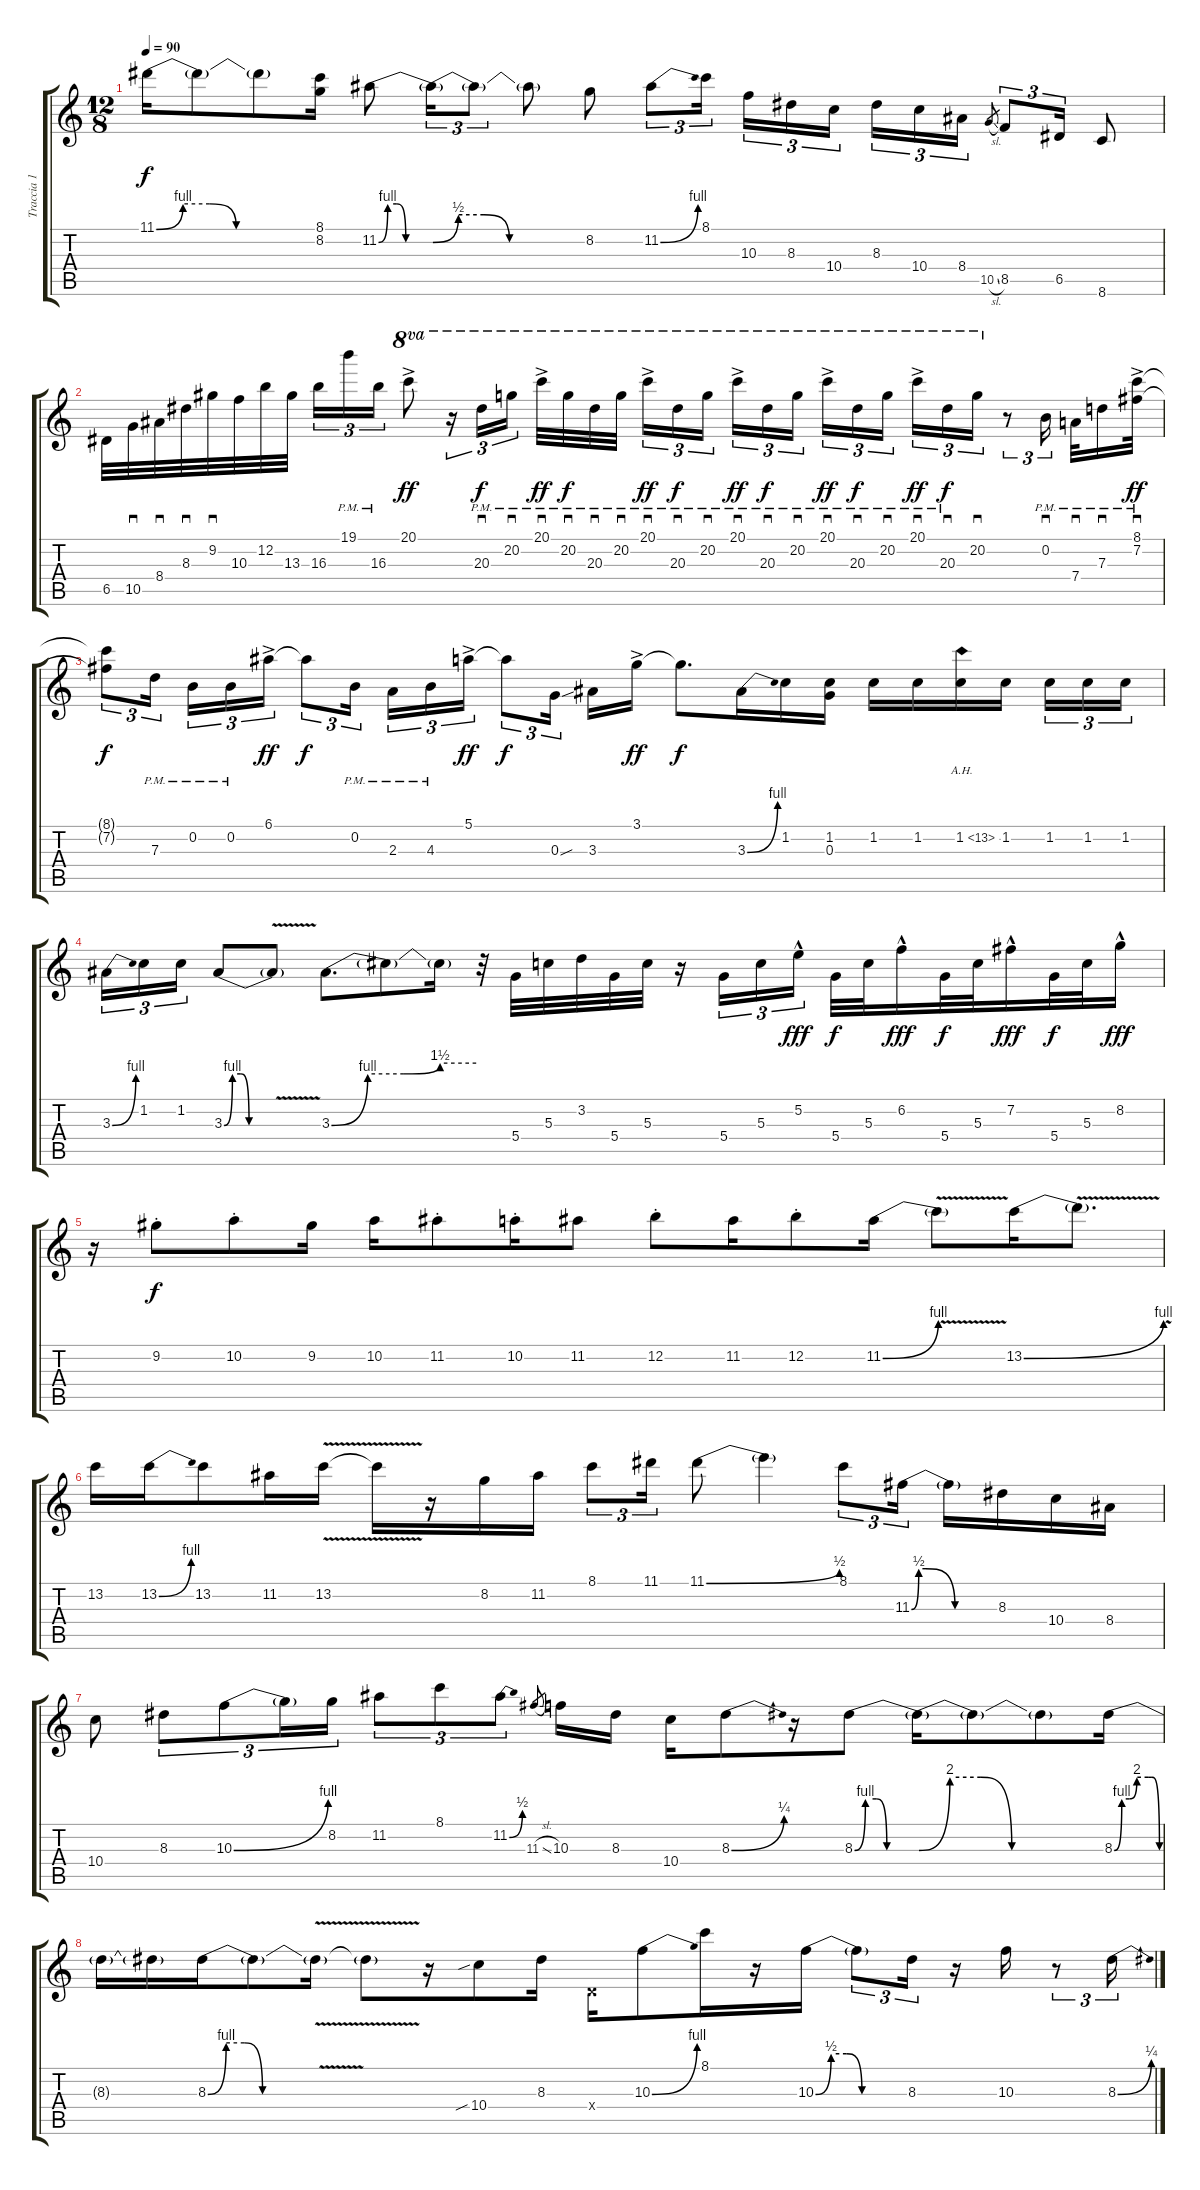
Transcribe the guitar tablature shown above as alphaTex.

\track ("Traccia 1" "Traccia 1") {instrument overdrivenguitar}
\staff {score tabs}
\tuning (E4 B3 G3 D3 A2 E2) {hide}
\ts (12 8)
\tempo 90
\clef g2
\ks c
11.1{be (custom 0 0 10 4 20 4 30 0 60 0)}.16{dy f} 11.1{t}.8 11.1{t}.8 (8.1 8.2).16 11.2{be (custom 0 0 10 4 20 4 30 0 60 0)}.8 11.2{be (custom 0 0 10 2 20 2 30 0 60 0) t}.16{tu (3 2)} 11.2{t}.8{tu (3 2)} 11.2{t}.8 8.2.8 11.2{be (bend 0 0 60 4)}.8{tu (3 2)} 8.1.16{tu (3 2) beam splitsecondary} 10.3.16{tu (3 2)} 8.3.16{tu (3 2)} 10.4.16{tu (3 2)} 8.3.16{tu (3 2)} 10.4.16{tu (3 2)} 8.4.16{tu (3 2)} 10.5{sl}.8{gr} 8.5.8{tu (3 2)} 6.5.16{tu (3 2)} 8.6.8 |
6.5.32 10.5.32{sd} 8.4.32{sd} 8.3.32{sd} 9.2.32{sd} 10.3.32 12.2.32 13.3.32{beam splitsecondary} 16.3.16{tu (3 2)} 19.1{pm}.16{tu (3 2)} 16.3{pm}.16{tu (3 2)} 20.1{ac}.8{ot 8va dy ff} r.16{tu (3 2) ot 8va} 20.3{pm}.16{sd tu (3 2) ot 8va dy f} 20.2{pm}.16{sd tu (3 2) ot 8va beam splitsecondary} 20.1{ac pm}.32{sd ot 8va dy ff} 20.2{pm}.32{sd ot 8va dy f} 20.3{pm}.32{sd ot 8va} 20.2{pm}.32{sd ot 8va} 20.1{ac pm}.16{sd tu (3 2) ot 8va dy ff} 20.3{pm}.16{sd tu (3 2) ot 8va dy f} 20.2{pm}.16{sd tu (3 2) ot 8va beam splitsecondary} 20.1{ac pm}.16{sd tu (3 2) ot 8va dy ff} 20.3{pm}.16{sd tu (3 2) ot 8va dy f} 20.2{pm}.16{sd tu (3 2) ot 8va beam splitsecondary} 20.1{ac pm}.16{sd tu (3 2) ot 8va dy ff} 20.3{pm}.16{sd tu (3 2) ot 8va dy f} 20.2{pm}.16{sd tu (3 2) ot 8va} 20.1{ac pm}.16{sd tu (3 2) ot 8va dy ff} 20.3{pm}.16{sd tu (3 2) ot 8va dy f} 20.2.16{sd tu (3 2) ot 8va} r.8{tu (3 2)} 0.2{pm}.16{sd tu (3 2) beam splitsecondary} 7.4{pm}.32{sd} 7.3{pm}.16{sd} (8.1{ac pm} 7.2{ac pm}).32{sd dy ff} |
(8.1{t} 7.2{t}).8{tu (3 2) dy f} 7.3{pm}.16{tu (3 2) beam splitsecondary} 0.2{pm}.16{tu (3 2)} 0.2{pm}.16{tu (3 2)} 6.1{ac}.16{tu (3 2) dy ff} 6.1{t}.8{tu (3 2) dy f} 0.2{pm}.16{tu (3 2)} 2.3{pm}.16{tu (3 2)} 4.3{pm}.16{tu (3 2)} 5.1{ac}.16{tu (3 2) dy ff} 5.1{t}.8{tu (3 2) dy f} 0.3{sou}.16{tu (3 2) beam splitsecondary} 3.3.16 3.1{ac}.16{dy ff} 3.1{t}.8{d dy f} 3.3{be (bend 0 0 60 4)}.16 1.2.16 (1.2 0.3).16 1.2.16 1.2.16 1.2{ah 12}.16 1.2.16{beam splitsecondary} 1.2.16{tu (3 2)} 1.2.16{tu (3 2)} 1.2.16{tu (3 2)} |
3.3{be (bend 0 0 60 4)}.16{tu (3 2)} 1.2.16{tu (3 2)} 1.2.16{tu (3 2)} 3.3{be (custom 0 0 10 4 20 4 30 0 60 0)}.8 3.3{v t}.8 3.3{be (custom 0 0 15 4 30 4 45 6 60 6)}.8{d} 3.3{t}.8 3.3{t}.16 r.32 5.4.32 5.3.32 3.2.32 5.4.32 5.3.32 r.16 5.4.16{tu (3 2)} 5.3.16{tu (3 2)} 5.2{hac}.16{tu (3 2) dy fff} 5.4.32{dy f} 5.3.32 6.2{hac}.16{dy fff} 5.4.32{dy f} 5.3.32 7.2{hac}.16{dy fff} 5.4.32{dy f} 5.3.32 8.2{hac}.16{dy fff} |
r.16 9.2{st}.8{dy f} 10.2{st}.8 9.2.16 10.2.16 11.2{st}.8 10.2{st}.16 11.2.8 12.2{st}.8 11.2.16 12.2{st}.8 11.2{be (bend 0 0 60 4)}.16 11.2{v t}.8 13.2{be (bend 0 0 60 4)}.16 13.2{v t}.8{d} |
13.2.16 13.2{be (bend 0 0 60 4)}.16 13.2.8 11.2.16 13.2{v}.16 13.2{t}.16 r.16 8.2.16 11.2.16 8.1.8{tu (3 2)} 11.1.16{tu (3 2)} 11.1{be (bend 0 0 60 2)}.8 11.1{t}.4 8.1.8{tu (3 2)} 11.3{be (custom 0 0 5 2 10 2 30 0 60 0)}.16{tu (3 2) beam splitsecondary} 11.3{t}.16 8.3.16 10.4.16 8.4.16 |
10.4.8 8.3.8{tu (3 2)} 10.3{be (bend 0 0 60 4)}.8{tu (3 2)} 10.3{t}.16{tu (3 2)} 8.2.16{tu (3 2)} 11.2.8{tu (3 2)} 8.1.8{tu (3 2)} 11.2{be (bend 0 0 60 2)}.8{tu (3 2)} 11.3{sl}.8{gr} 10.3.16 8.3.16 10.4.16 8.3{be (bend 0 0 60 1)}.8 r.16 8.3{be (custom 0 0 10 4 20 4 30 0 60 0)}.8 8.3{be (custom 0 0 10 8 20 8 30 0 60 0) t}.16 8.3{t}.8 8.3{t}.8 8.3{be (custom 0 0 10 4 20 4 30 8 45 8 50 8 60 0)}.16 |
8.3{t}.16 8.3{t}.16 8.3{be (custom 0 0 10 4 20 4 30 0 60 0)}.16 8.3{t}.8 8.3{v t}.16 8.3{t}.8 r.16 10.4{sib}.8 8.3.16 0.4{x}.16 10.3{be (bend 0 0 60 4)}.8 8.1.16 r.16 10.3{be (custom 0 0 10 2 20 2 30 0 60 0)}.16 10.3{t}.8{tu (3 2)} 8.3.16{tu (3 2)} r.16 10.3.16 r.8{tu (3 2)} 8.3{be (bend 0 0 60 1)}.16{tu (3 2)}
